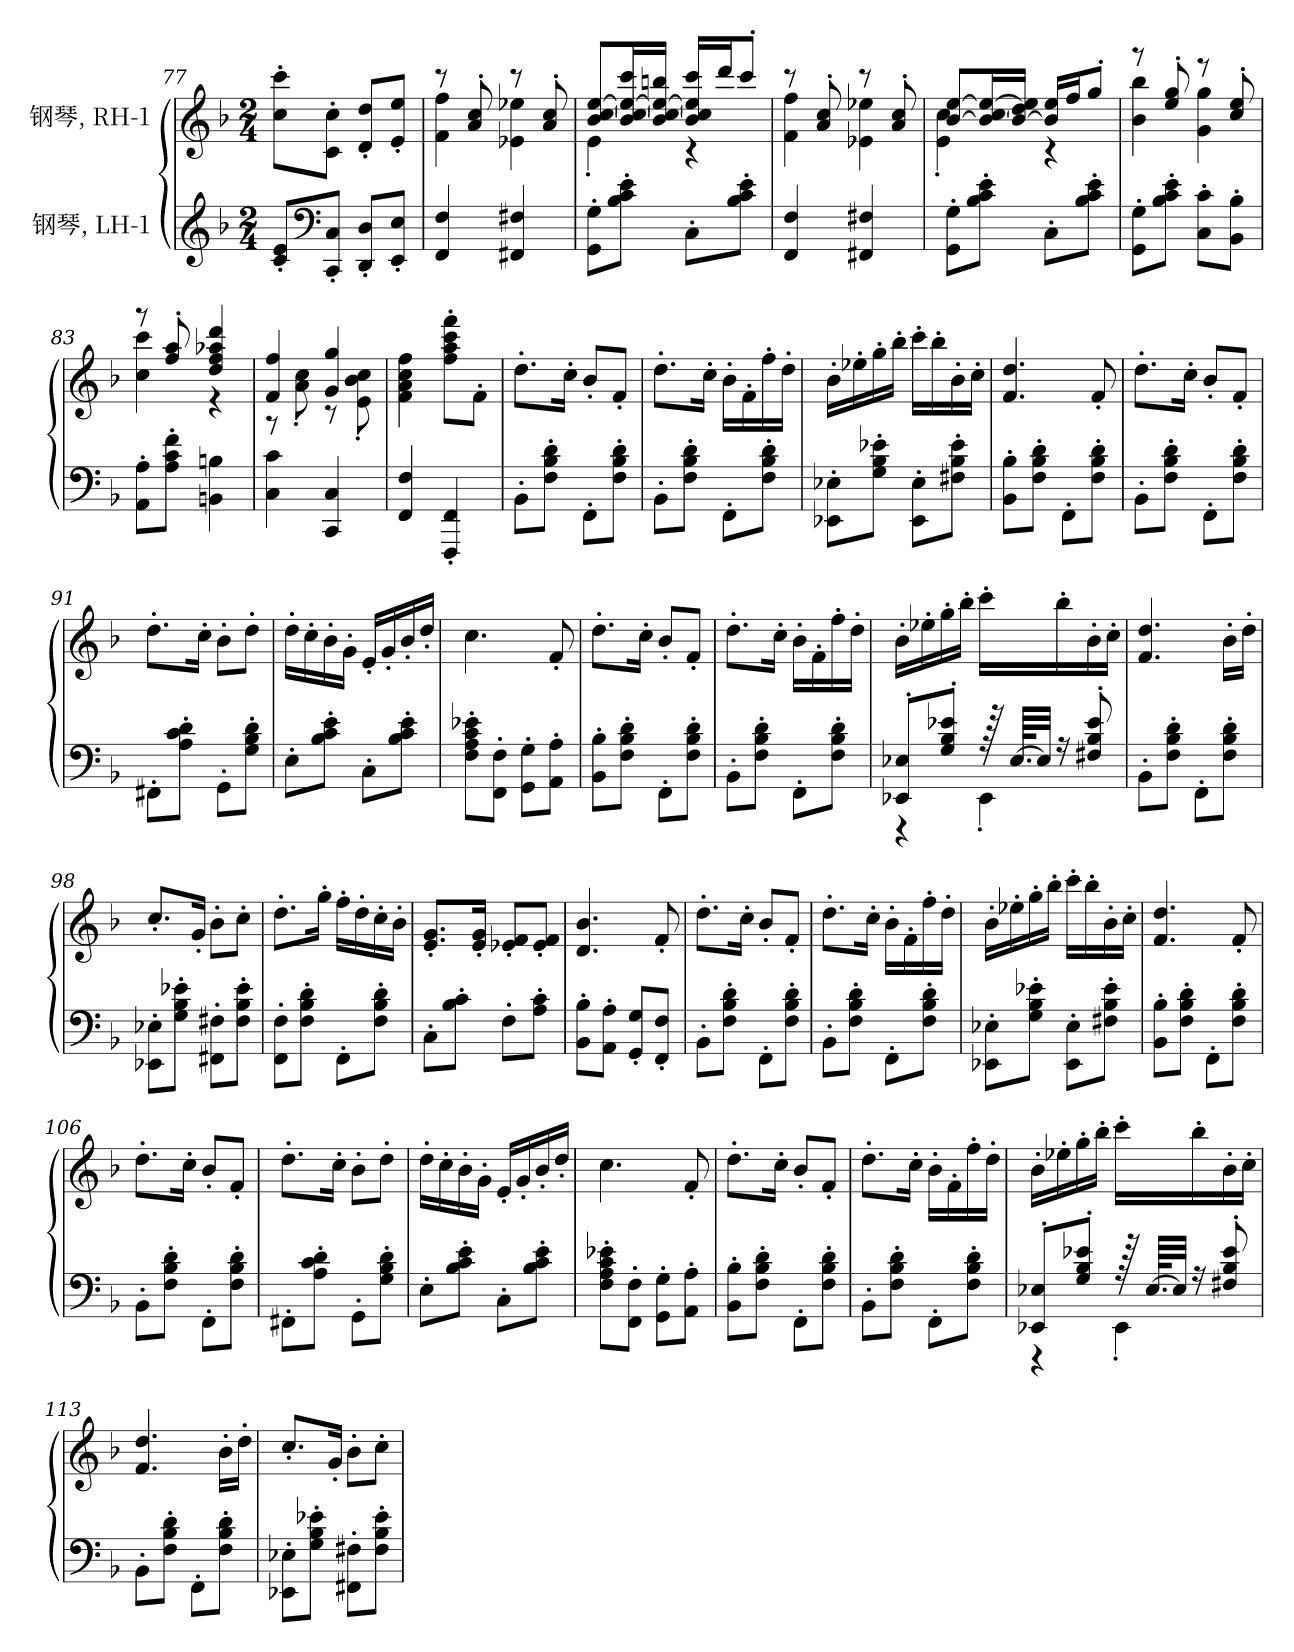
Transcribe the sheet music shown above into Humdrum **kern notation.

**kern	**kern
*part2	*part1
*staff2	*staff1
*I"钢琴, LH-1	*I"钢琴, RH-1
!!LO:LB:g=z
*clefG2	*clefG2
*k[b-]	*k[b-]
*M2/4	*M2/4
=77	=77
8c/' 8e/'L	8cc\' 8ccc\'L
*clefF4	*
8CC/' 8C/'J	8c\' 8cc\'J
8DD/' 8D/'L	8d/' 8dd/'L
8EE/' 8E/'J	8e/' 8ee/'J
=78	=78
*	*^
4FF/ 4F/	8r	4f\ 4ff\
.	8a/' 8cc/'	.
4FF#X/ 4F#X/	8r	4e-X\ 4ee-X\
.	8a/' 8cc/'	.
=79	=79	=79
8GG\' 8G\'L	[8b-/ [8cc/ [8ee/L	4e'\
8B-\' 8c\' 8e\'J	16b-/_ 16cc/_ 16ee/_ 16ccc/L	.
.	16b-/_ 16cc/_ 16ee/_ 16bbn/JJ	.
8C'\L	16b-/] 16cc/] 16ee/] 16ccc/LL	4r
.	16ddd/J	.
8B-\' 8c\' 8e\'J	8ccc'/J	.
=80	=80	=80
4FF/ 4F/	8r	4f\ 4ff\
.	8a/' 8cc/'	.
4FF#X/ 4F#X/	8r	4e-X\ 4ee-X\
.	8a/' 8cc/'	.
=81	=81	=81
8GG\' 8G\'L	[8b-/ [8ee/L	4e\' 4cc\'
8B-\' 8c\' 8e\'J	16b-/_ 16cc/ 16ee/_L	.
.	16b-/_ 16dd/ 16ee/]JJ	.
8C'\L	16b-/] 16ee/LL	4r
.	16ff/J	.
8B-\' 8c\' 8e\'J	8gg'/J	.
!!LO:LB:g=z	!!
=82	=82	=82
8GG\' 8G\'L	8r	4b-\ 4bb-\
8B-\' 8c\' 8e\'J	8ee/' 8gg/'	.
8C\' 8c\'L	8r	4g\ 4gg\
8BB-\' 8B-\'J	8cc/' 8ee/'	.
=83	=83	=83
8AA\' 8A\'L	8r	4cc\ 4ccc\
8A\' 8c\' 8f\'J	8ff/' 8aa/'	.
4BBn\ 4Bn\	4dd/ 4ff/ 4aa-X/ 4ddd/	4r
=84	=84	=84
4C\ 4c\	4f/ 4ff/	8r
.	.	8a\' 8cc\'
4CC/ 4C/	4g/ 4gg/	8r
.	.	8e\' 8b-\' 8cc\'
*	*v	*v
=85	=85
4FF/ 4F/	4f\ 4a\ 4cc\ 4ff\
4FFF/' 4FF/'	8ff\' 8aa\' 8ccc\' 8fff\'L
.	8f'\J
=86	=86
*	*MM92
8BB-'\L	8.dd'\L
8F\' 8B-\' 8d\'J	.
.	16cc'\Jk
8FF'\L	8b-'/L
8F\' 8B-\' 8d\'J	8f'/J
=87	=87
8BB-'\L	8.dd'\L
8F\' 8B-\' 8d\'J	.
.	16cc'\Jk
8FF'\L	16b-'\LL
.	16f'\
8F\' 8B-\' 8d\'J	16ff'\
.	16dd'\JJ
!!LO:LB:g=z
=88	=88
8EE-X\' 8E-X\'L	16b-'\LL
.	16ee-X'\
8G\' 8B-\' 8e-X\'J	16gg'\
.	16bb-'\JJ
8EE-\' 8E-\'L	16ccc'\LL
.	16bb-'\
8F#X\' 8B-\' 8e-\'J	16b-'\
.	16cc'\JJ
=89	=89
8BB-\' 8B-\'L	4.f/ 4.dd/
8F\' 8B-\' 8d\'J	.
8FF'\L	.
8F\' 8B-\' 8d\'J	8f'/
=90	=90
8BB-'\L	8.dd'\L
8F\' 8B-\' 8d\'J	.
.	16cc'\Jk
8FF'\L	8b-'/L
8F\' 8B-\' 8d\'J	8f'/J
=91	=91
8FF#X'\L	8.dd'\L
8A\' 8c\' 8d\'J	.
.	16cc'\Jk
8GG'\L	8b-'\L
8G\' 8B-\' 8d\'J	8dd'\J
=92	=92
8E'\L	16dd'\LL
.	16cc'\
8B-\' 8c\' 8e\'J	16b-'\
.	16g'\JJ
8C'\L	16e'/LL
.	16g'/
8B-\' 8c\' 8e\'J	16b-'/
.	16dd'/JJ
=93	=93
8F\' 8A\' 8c\' 8e-X\'L	4.cc\
8FF\' 8F\'J	.
8GG\' 8G\'L	.
8AA\' 8A\'J	8f'/
!!LO:PB:g=z
=94	=94
8BB-\' 8B-\'L	8.dd'\L
8F\' 8B-\' 8d\'J	.
.	16cc'\Jk
8FF'\L	8b-'/L
8F\' 8B-\' 8d\'J	8f'/J
=95	=95
8BB-'\L	8.dd'\L
8F\' 8B-\' 8d\'J	.
.	16cc'\Jk
8FF'\L	16b-'\LL
.	16f'\
8F\' 8B-\' 8d\'J	16ff'\
.	16dd'\JJ
=96	=96
*^	*
8EE-X/' 8E-X/'L	4r	16b-'\LL
.	.	16ee-X'\
8G/' 8B-/' 8e-X/'J	.	16gg'\
.	.	16bb-'\JJ
128r	4EE-'\	16ccc'\LL
[64.E-/KLLL	.	.
32E-/JJJ]	.	.
16r	.	16bb-'\
8F#X/' 8B-/' 8e-/'	.	16b-'\
.	.	16cc'\JJ
*v	*v	*
=97	=97
8BB-'\L	4.f/ 4.dd/
8F\' 8B-\' 8d\'J	.
8FF'\L	.
8F\' 8B-\' 8d\'J	16b-'\LL
.	16dd'\JJ
=98	=98
8EE-X\' 8E-X\'L	8.cc'/L
8G\' 8B-\' 8e-X\'J	.
.	16g'/Jk
8FF#X\' 8F#X\'L	8b-'\L
8F#\' 8B-\' 8e-\'J	8cc'\J
!!LO:LB:g=z
=99	=99
8FF\' 8F\'L	8.dd'\L
8F\' 8B-\' 8d\'J	.
.	16gg'\Jk
8FF'\L	16ff'\LL
.	16dd'\
8F\' 8B-\' 8d\'J	16cc'\
.	16b-'\JJ
=100	=100
8C'\L	8.e/' 8.g/'L
8B-\' 8c\'J	.
.	16e/' 16g/'Jk
8F'\L	8e-X/' 8f/'L
8A\' 8c\'J	8e-/' 8f/'J
=101	=101
8BB-\' 8B-\'L	4.d/ 4.b-/
8AA\' 8A\'J	.
8GG/' 8G/'L	.
8FF/' 8F/'J	8f'/
=102	=102
8BB-'\L	8.dd'\L
8F\' 8B-\' 8d\'J	.
.	16cc'\Jk
8FF'\L	8b-'/L
8F\' 8B-\' 8d\'J	8f'/J
=103	=103
8BB-'\L	8.dd'\L
8F\' 8B-\' 8d\'J	.
.	16cc'\Jk
8FF'\L	16b-'\LL
.	16f'\
8F\' 8B-\' 8d\'J	16ff'\
.	16dd'\JJ
=104	=104
8EE-X\' 8E-X\'L	16b-'\LL
.	16ee-X'\
8G\' 8B-\' 8e-X\'J	16gg'\
.	16bb-'\JJ
8EE-\' 8E-\'L	16ccc'\LL
.	16bb-'\
8F#X\' 8B-\' 8e-\'J	16b-'\
.	16cc'\JJ
!!LO:LB:g=z
=105	=105
8BB-\' 8B-\'L	4.f/ 4.dd/
8F\' 8B-\' 8d\'J	.
8FF'\L	.
8F\' 8B-\' 8d\'J	8f'/
=106	=106
8BB-'\L	8.dd'\L
8F\' 8B-\' 8d\'J	.
.	16cc'\Jk
8FF'\L	8b-'/L
8F\' 8B-\' 8d\'J	8f'/J
=107	=107
8FF#X'\L	8.dd'\L
8A\' 8c\' 8d\'J	.
.	16cc'\Jk
8GG'\L	8b-'\L
8G\' 8B-\' 8d\'J	8dd'\J
=108	=108
8E'\L	16dd'\LL
.	16cc'\
8B-\' 8c\' 8e\'J	16b-'\
.	16g'\JJ
8C'\L	16e'/LL
.	16g'/
8B-\' 8c\' 8e\'J	16b-'/
.	16dd'/JJ
=109	=109
8F\' 8A\' 8c\' 8e-X\'L	4.cc\
8FF\' 8F\'J	.
8GG\' 8G\'L	.
8AA\' 8A\'J	8f'/
=110	=110
8BB-\' 8B-\'L	8.dd'\L
8F\' 8B-\' 8d\'J	.
.	16cc'\Jk
8FF'\L	8b-'/L
8F\' 8B-\' 8d\'J	8f'/J
=111	=111
8BB-'\L	8.dd'\L
8F\' 8B-\' 8d\'J	.
.	16cc'\Jk
8FF'\L	16b-'\LL
.	16f'\
8F\' 8B-\' 8d\'J	16ff'\
.	16dd'\JJ
!!LO:LB:g=z
=112	=112
*^	*
8EE-X/' 8E-X/'L	4r	16b-'\LL
.	.	16ee-X'\
8G/' 8B-/' 8e-X/'J	.	16gg'\
.	.	16bb-'\JJ
128r	4EE-'\	16ccc'\LL
[64.E-/KLLL	.	.
32E-/JJJ]	.	.
16r	.	16bb-'\
8F#X/' 8B-/' 8e-/'	.	16b-'\
.	.	16cc'\JJ
*v	*v	*
=113	=113
8BB-'\L	4.f/ 4.dd/
8F\' 8B-\' 8d\'J	.
8FF'\L	.
8F\' 8B-\' 8d\'J	16b-'\LL
.	16dd'\JJ
=114	=114
8EE-X\' 8E-X\'L	8.cc'/L
8G\' 8B-\' 8e-X\'J	.
.	16g'/Jk
8FF#X\' 8F#X\'L	8b-'\L
8F#\' 8B-\' 8e-\'J	8cc'\J
=	=
*-	*-
